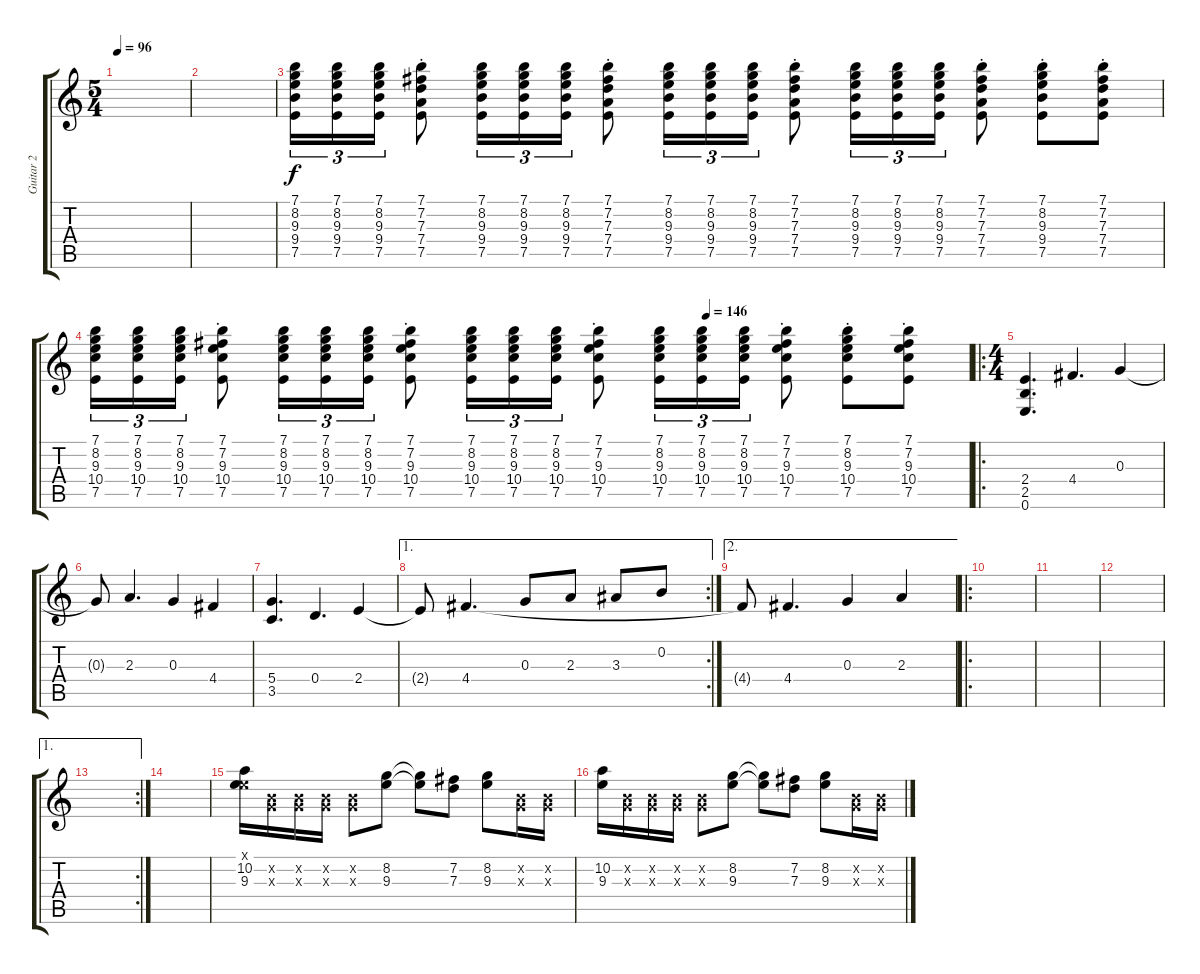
\track ("Guitar 2" "Guitar 2") {instrument overdrivenguitar}
\staff {score tabs}
\tuning (E4 B3 G3 D3 A2 E2) {hide}
\ts (5 4)
\tempo 96
\clef g2
\ks c
|
|
(7.1 8.2 9.3 9.4 7.5).16{tu (3 2)} (7.1 8.2 9.3 9.4 7.5).16{tu (3 2)} (7.1 8.2 9.3 9.4 7.5).16{tu (3 2)} (7.1{st} 7.2{st} 7.3{st} 7.4{st} 7.5{st}).8 (7.1 8.2 9.3 9.4 7.5).16{tu (3 2)} (7.1 8.2 9.3 9.4 7.5).16{tu (3 2)} (7.1 8.2 9.3 9.4 7.5).16{tu (3 2)} (7.1{st} 7.2{st} 7.3{st} 7.4{st} 7.5{st}).8 (7.1 8.2 9.3 9.4 7.5).16{tu (3 2)} (7.1 8.2 9.3 9.4 7.5).16{tu (3 2)} (7.1 8.2 9.3 9.4 7.5).16{tu (3 2)} (7.1{st} 7.2{st} 7.3{st} 7.4{st} 7.5{st}).8 (7.1 8.2 9.3 9.4 7.5).16{tu (3 2)} (7.1 8.2 9.3 9.4 7.5).16{tu (3 2)} (7.1 8.2 9.3 9.4 7.5).16{tu (3 2)} (7.1{st} 7.2{st} 7.3{st} 7.4{st} 7.5{st}).8 (7.1{st} 8.2{st} 9.3{st} 9.4{st} 7.5{st}).8 (7.1{st} 7.2{st} 7.3{st} 7.4{st} 7.5{st}).8 |
\tempo (146 0.7)
(7.1 8.2 9.3 10.4 7.5).16{tu (3 2)} (7.1 8.2 9.3 10.4 7.5).16{tu (3 2)} (7.1 8.2 9.3 10.4 7.5).16{tu (3 2)} (7.1{st} 7.2{st} 9.3{st} 10.4{st} 7.5{st}).8 (7.1 8.2 9.3 10.4 7.5).16{tu (3 2)} (7.1 8.2 9.3 10.4 7.5).16{tu (3 2)} (7.1 8.2 9.3 10.4 7.5).16{tu (3 2)} (7.1{st} 7.2{st} 9.3{st} 10.4{st} 7.5{st}).8 (7.1 8.2 9.3 10.4 7.5).16{tu (3 2)} (7.1 8.2 9.3 10.4 7.5).16{tu (3 2)} (7.1 8.2 9.3 10.4 7.5).16{tu (3 2)} (7.1{st} 7.2{st} 9.3{st} 10.4{st} 7.5{st}).8 (7.1 8.2 9.3 10.4 7.5).16{tu (3 2)} (7.1 8.2 9.3 10.4 7.5).16{tu (3 2)} (7.1 8.2 9.3 10.4 7.5).16{tu (3 2)} (7.1{st} 7.2{st} 9.3{st} 10.4{st} 7.5{st}).8 (7.1{st} 8.2{st} 9.3{st} 10.4{st} 7.5{st}).8 (7.1{st} 7.2{st} 9.3{st} 10.4{st} 7.5{st}).8 |
\ro
\ts (4 4)
(2.4 2.5 0.6).4{d} 4.4.4{d} 0.3.4 |
0.3{t}.8 2.3.4{d} 0.3.4 4.4.4 |
(5.4 3.5).4{d} 0.4.4{d} 2.4.4 |
\ae 1
\rc 2
2.4{t}.8 4.4.4{d} 0.3.8 2.3.8 3.3.8 0.2.8 |
\ae 2
4.4{t}.8 4.4.4{d} 0.3.4 2.3.4 |
\ro
|
|
|
\ae 1
\rc 2
|
|
(0.1{x} 10.2 9.3).16 (0.2{x} 0.3{x}).16 (0.2{x} 0.3{x}).16 (0.2{x} 0.3{x}).16 (0.2{x} 0.3{x}).8 (8.2 9.3).8 (8.2{t} 9.3{t}).8 (7.2 7.3).8 (8.2 9.3).8 (0.2{x} 0.3{x}).16 (0.2{x} 0.3{x}).16 |
(10.2 9.3).16 (0.2{x} 0.3{x}).16 (0.2{x} 0.3{x}).16 (0.2{x} 0.3{x}).16 (0.2{x} 0.3{x}).8 (8.2 9.3).8 (8.2{t} 9.3{t}).8 (7.2 7.3).8 (8.2 9.3).8 (0.2{x} 0.3{x}).16 (0.2{x} 0.3{x}).16
